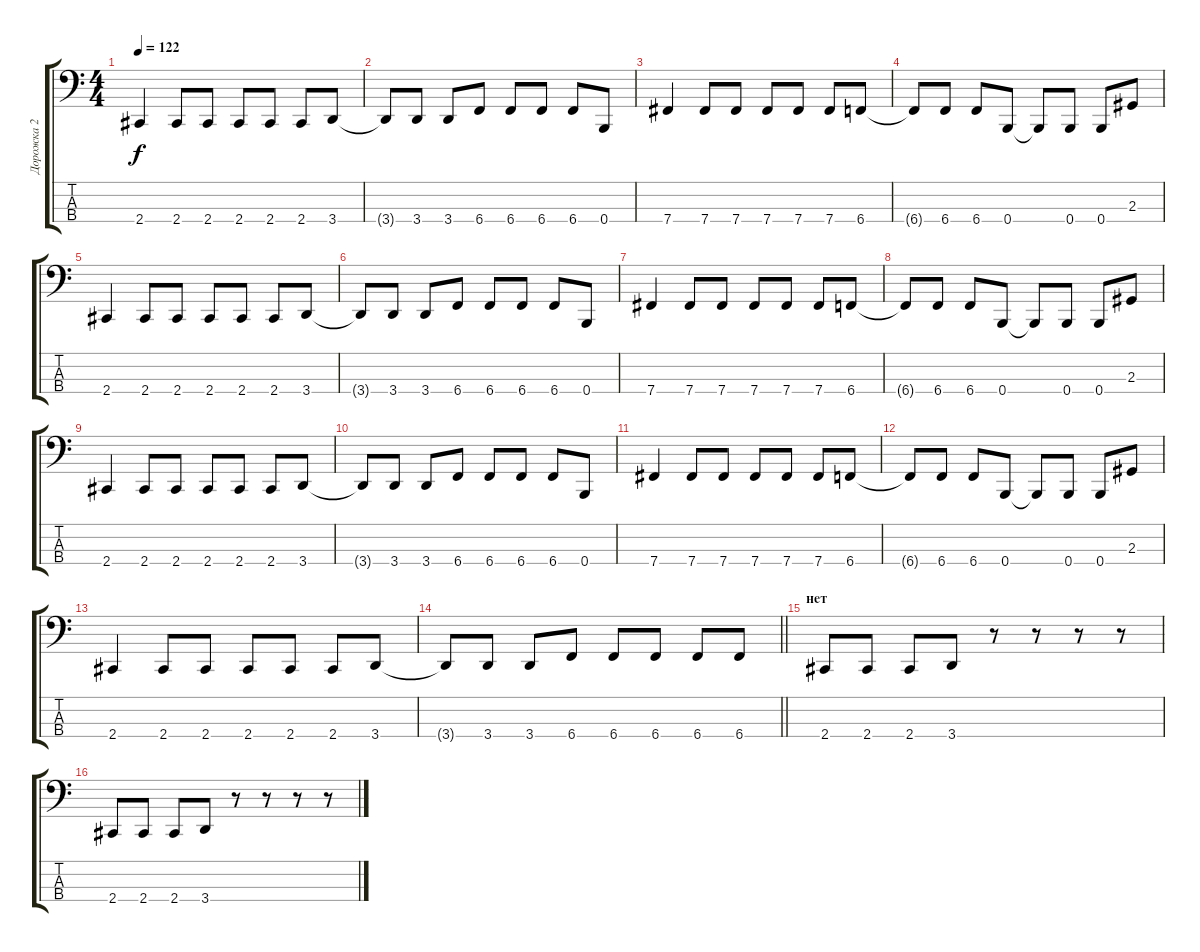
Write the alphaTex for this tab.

\track ("Дорожка 2" "Дорожка 2") {instrument electricbassfinger}
\staff {score tabs}
\tuning (E2 B1 Gb1 B0) {hide}
\ts (4 4)
\tempo 122
\clef f4
\ks c
2.4.4{dy f} 2.4.8 2.4.8 2.4.8 2.4.8 2.4.8 3.4.8 |
3.4{t}.8 3.4.8 3.4.8 6.4.8 6.4.8 6.4.8 6.4.8 0.4.8 |
7.4.4 7.4.8 7.4.8 7.4.8 7.4.8 7.4.8 6.4.8 |
6.4{t}.8 6.4.8 6.4.8 0.4.8 0.4{t}.8 0.4.8 0.4.8 2.3.8 |
2.4.4 2.4.8 2.4.8 2.4.8 2.4.8 2.4.8 3.4.8 |
3.4{t}.8 3.4.8 3.4.8 6.4.8 6.4.8 6.4.8 6.4.8 0.4.8 |
7.4.4 7.4.8 7.4.8 7.4.8 7.4.8 7.4.8 6.4.8 |
6.4{t}.8 6.4.8 6.4.8 0.4.8 0.4{t}.8 0.4.8 0.4.8 2.3.8 |
2.4.4 2.4.8 2.4.8 2.4.8 2.4.8 2.4.8 3.4.8 |
3.4{t}.8 3.4.8 3.4.8 6.4.8 6.4.8 6.4.8 6.4.8 0.4.8 |
7.4.4 7.4.8 7.4.8 7.4.8 7.4.8 7.4.8 6.4.8 |
6.4{t}.8 6.4.8 6.4.8 0.4.8 0.4{t}.8 0.4.8 0.4.8 2.3.8 |
2.4.4 2.4.8 2.4.8 2.4.8 2.4.8 2.4.8 3.4.8 |
\barLineRight lightlight
3.4{t}.8 3.4.8 3.4.8 6.4.8 6.4.8 6.4.8 6.4.8 6.4.8 |
\section ("" "нет")
2.4.8 2.4.8 2.4.8 3.4.8 r.8 r.8 r.8 r.8 |
2.4.8 2.4.8 2.4.8 3.4.8 r.8 r.8 r.8 r.8
